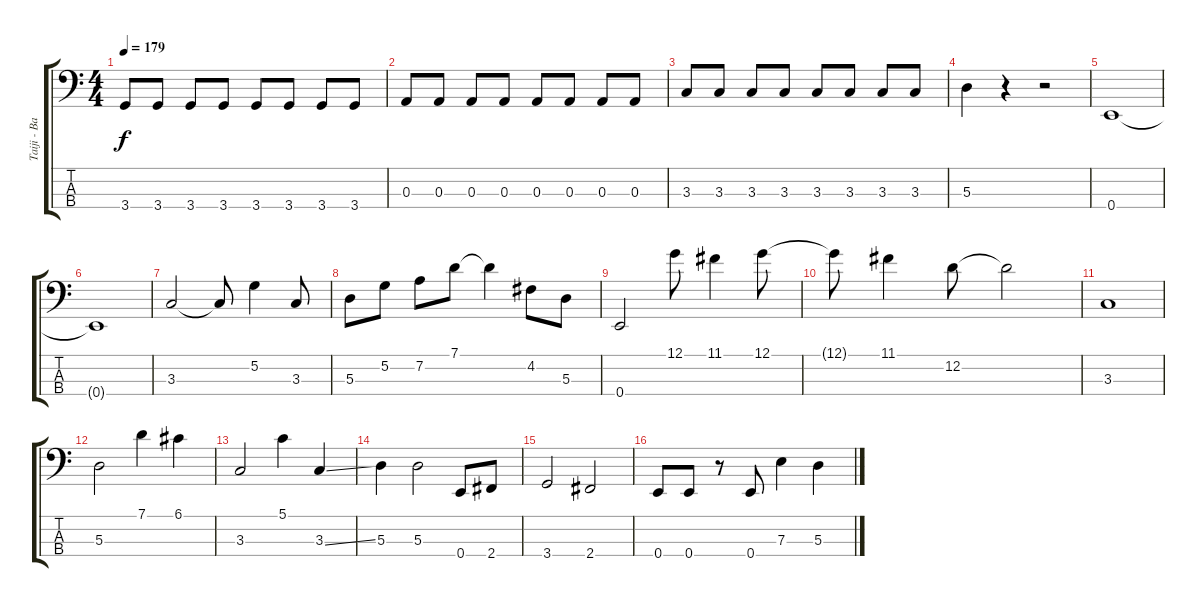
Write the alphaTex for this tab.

\track ("Taiji - Bass" "Taiji - Ba") {instrument electricbasspick}
\staff {score tabs}
\tuning (G2 D2 A1 E1) {hide}
\ts (4 4)
\tempo 179
\clef f4
\ks c
3.4.8{dy f} 3.4.8 3.4.8 3.4.8 3.4.8 3.4.8 3.4.8 3.4.8 |
0.3.8 0.3.8 0.3.8 0.3.8 0.3.8 0.3.8 0.3.8 0.3.8 |
3.3.8 3.3.8 3.3.8 3.3.8 3.3.8 3.3.8 3.3.8 3.3.8 |
5.3.4 r.4 r.2 |
0.4.1 |
0.4{t}.1 |
3.3.2 3.3{t}.8 5.2.4 3.3.8 |
5.3.8 5.2.8 7.2.8 7.1.8 7.1{t}.4 4.2.8 5.3.8 |
0.4.2 12.1.8 11.1.4 12.1.8 |
12.1{t}.8 11.1.4 12.2.8 12.2{t}.2 |
3.3.1 |
5.3.2 7.1.4 6.1.4 |
3.3.2 5.1.4 3.3{ss}.4 |
5.3.4 5.3.2 0.4.8 2.4.8 |
3.4.2 2.4.2 |
0.4.8 0.4.8 r.8 0.4.8 7.3.4 5.3.4
